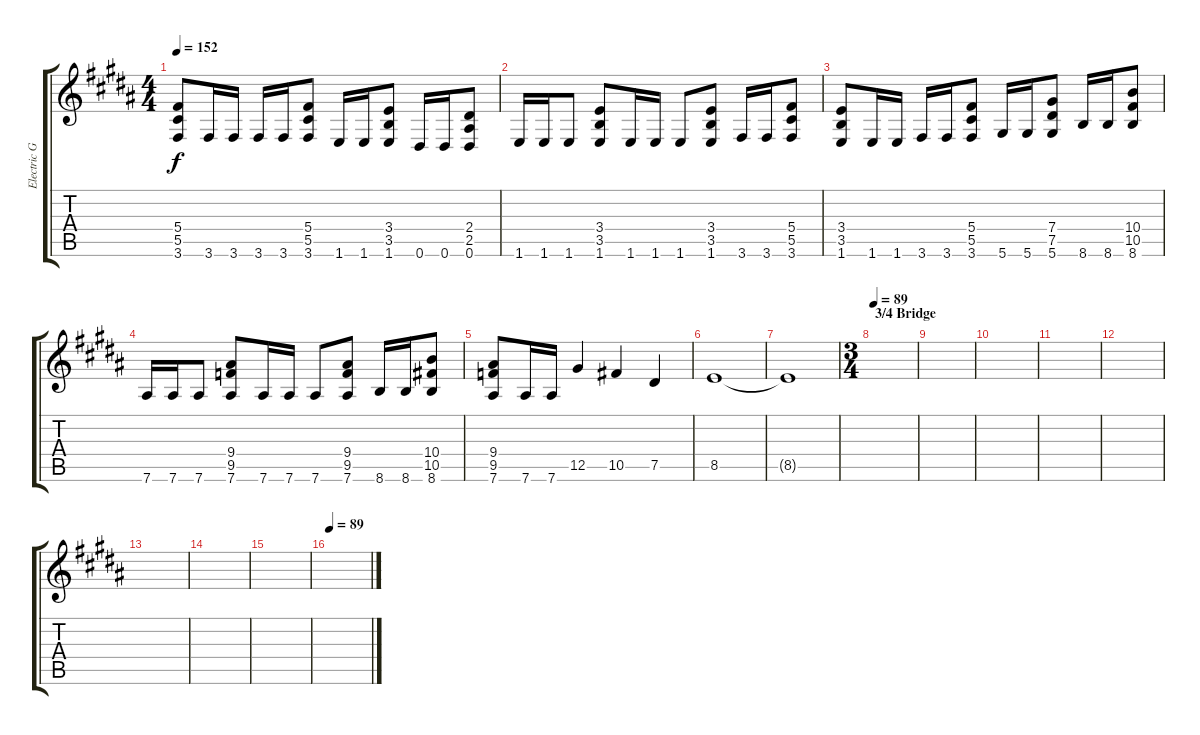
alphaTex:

\track ("Electric Guitar I" "Electric G") {instrument distortionguitar}
\staff {score tabs}
\tuning (Eb4 Bb3 Gb3 Db3 Ab2 Eb2) {hide}
\ts (4 4)
\tempo 152
\clef g2
\ks b
(5.4 5.5 3.6).8{dy f} 3.6.16 3.6.16 3.6.16 3.6.16 (5.4 5.5 3.6).8 1.6.16 1.6.16 (3.4 3.5 1.6).8 0.6.16 0.6.16 (2.4 2.5 0.6).8 |
1.6.16 1.6.16 1.6.8 (3.4 3.5 1.6).8 1.6.16 1.6.16 1.6.8 (3.4 3.5 1.6).8 3.6.16 3.6.16 (5.4 5.5 3.6).8 |
(3.4 3.5 1.6).8 1.6.16 1.6.16 3.6.16 3.6.16 (5.4 5.5 3.6).8 5.6.16 5.6.16 (7.4 7.5 5.6).8 8.6.16 8.6.16 (10.4 10.5 8.6).8 |
7.6.16 7.6.16 7.6.8 (9.4 9.5 7.6).8 7.6.16 7.6.16 7.6.8 (9.4 9.5 7.6).8 8.6.16 8.6.16 (10.4 10.5 8.6).8 |
(9.4 9.5 7.6).8 7.6.16 7.6.16 12.5.4 10.5.4 7.5.4 |
8.5.1 |
8.5{t}.1 |
\ts (3 4)
\section ("" "3/4 Bridge")
\tempo 89
|
|
|
|
|
|
|
|
\tempo 89
